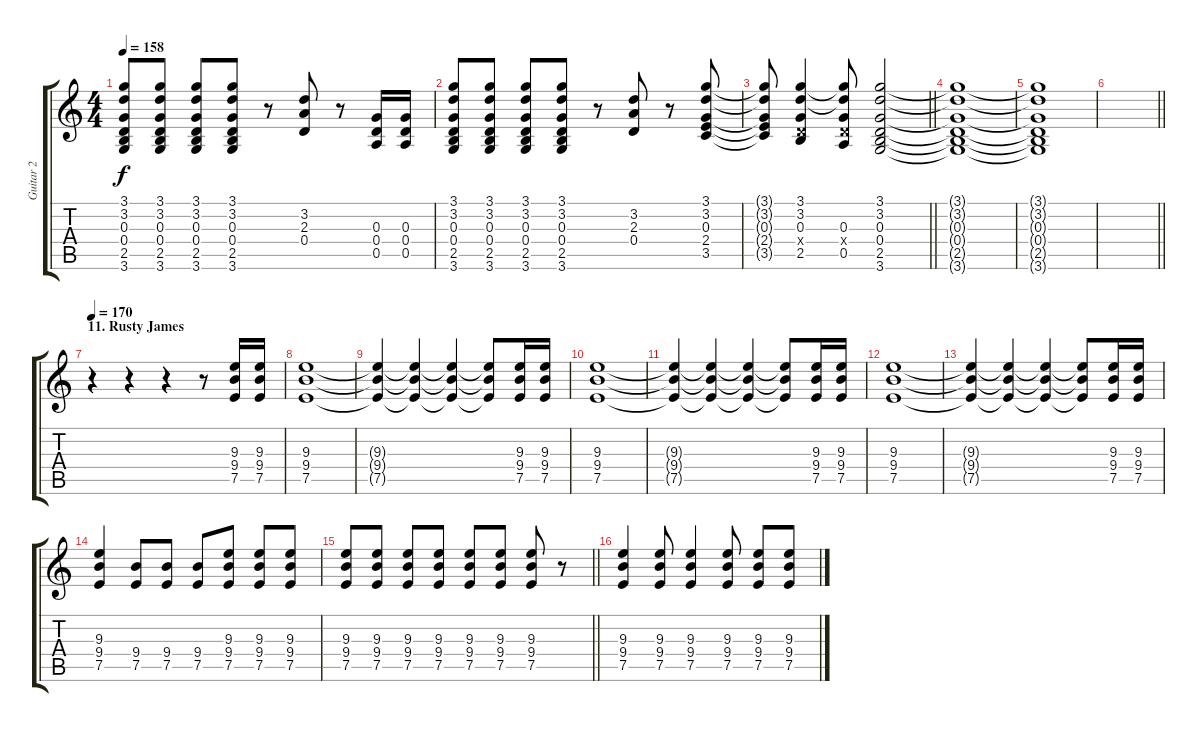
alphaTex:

\track ("Guitar 2" "Guitar 2") {instrument overdrivenguitar}
\staff {score tabs}
\tuning (E4 B3 G3 D3 A2 E2) {hide}
\ts (4 4)
\tempo 158
\clef g2
\ks c
(3.1 3.2 0.3 0.4 2.5 3.6).8{dy f} (3.1 3.2 0.3 0.4 2.5 3.6).8 (3.1 3.2 0.3 0.4 2.5 3.6).8 (3.1 3.2 0.3 0.4 2.5 3.6).8 r.8 (3.2 2.3 0.4).8 r.8 (0.3 0.4 0.5).16 (0.3 0.4 0.5).16 |
(3.1 3.2 0.3 0.4 2.5 3.6).8 (3.1 3.2 0.3 0.4 2.5 3.6).8 (3.1 3.2 0.3 0.4 2.5 3.6).8 (3.1 3.2 0.3 0.4 2.5 3.6).8 r.8 (3.2 2.3 0.4).8 r.8 (3.1 3.2 0.3 2.4 3.5).8 |
\barLineRight lightlight
(3.1{t} 3.2{t} 0.3{t} 2.4{t} 3.5{t}).8 (3.1 3.2 0.3 0.4{x} 2.5).4 (3.1{t} 3.2{t} 0.3 0.4{x} 0.5).8 (3.1 3.2 0.3 0.4 2.5 3.6).2 |
(3.1{t} 3.2{t} 0.3{t} 0.4{t} 2.5{t} 3.6{t}).1{volume 0} |
(3.1{t} 3.2{t} 0.3{t} 0.4{t} 2.5{t} 3.6{t}).1 |
\barLineRight lightlight
|
\section ("" "11. Rusty James")
\tempo 170
r.4{volume 10 balance 1 instrument overdrivenguitar} r.4 r.4 r.8 (9.3 9.4 7.5).16 (9.3 9.4 7.5).16 |
(9.3 9.4 7.5).1 |
(9.3{t} 9.4{t} 7.5{t}).4 (9.3{t} 9.4{t} 7.5{t}).4 (9.3{t} 9.4{t} 7.5{t}).4 (9.3{t} 9.4{t} 7.5{t}).8 (9.3 9.4 7.5).16 (9.3 9.4 7.5).16 |
(9.3 9.4 7.5).1 |
(9.3{t} 9.4{t} 7.5{t}).4 (9.3{t} 9.4{t} 7.5{t}).4 (9.3{t} 9.4{t} 7.5{t}).4 (9.3{t} 9.4{t} 7.5{t}).8 (9.3 9.4 7.5).16 (9.3 9.4 7.5).16 |
(9.3 9.4 7.5).1 |
(9.3{t} 9.4{t} 7.5{t}).4 (9.3{t} 9.4{t} 7.5{t}).4 (9.3{t} 9.4{t} 7.5{t}).4 (9.3{t} 9.4{t} 7.5{t}).8 (9.3 9.4 7.5).16 (9.3 9.4 7.5).16 |
(9.3 9.4 7.5).4 (9.4 7.5).8 (9.4 7.5).8 (9.4 7.5).8 (9.3 9.4 7.5).8 (9.3 9.4 7.5).8 (9.3 9.4 7.5).8 |
\barLineRight lightlight
(9.3 9.4 7.5).8 (9.3 9.4 7.5).8 (9.3 9.4 7.5).8 (9.3 9.4 7.5).8 (9.3 9.4 7.5).8 (9.3 9.4 7.5).8 (9.3 9.4 7.5).8 r.8 |
(9.3 9.4 7.5).4 (9.3 9.4 7.5).8 (9.3 9.4 7.5).4 (9.3 9.4 7.5).8 (9.3 9.4 7.5).8 (9.3 9.4 7.5).8
